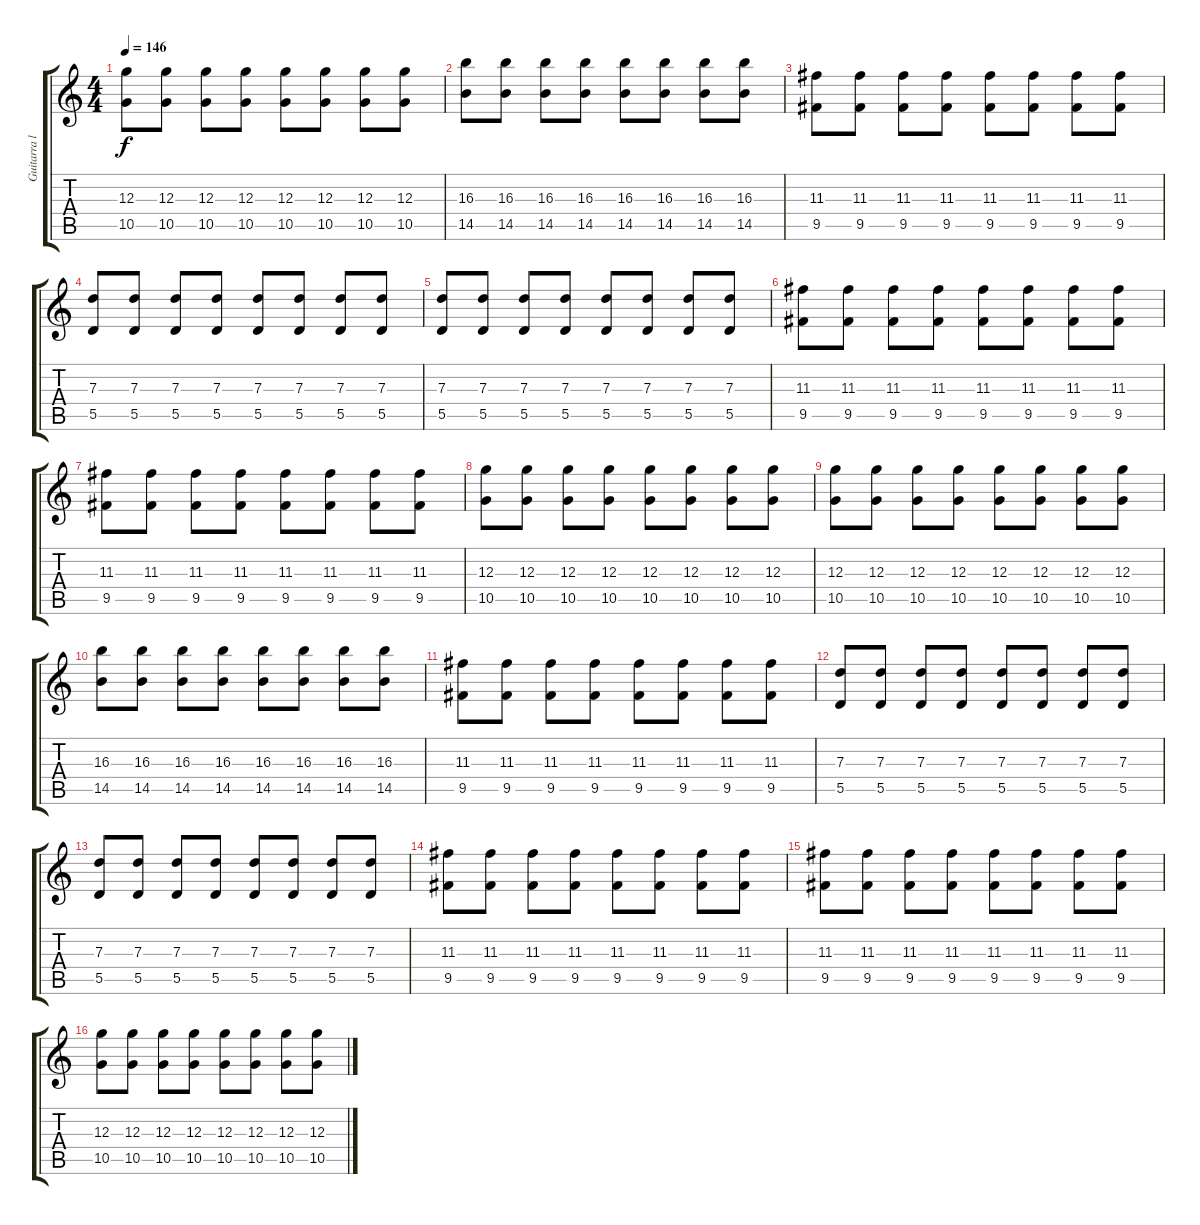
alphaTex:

\track ("Guitarra lider" "Guitarra l") {instrument electricguitarclean}
\staff {score tabs}
\tuning (E4 B3 G3 D3 A2 E2) {hide}
\ts (4 4)
\tempo 146
\clef g2
\ks c
(12.3 10.5).8{dy f} (12.3 10.5).8 (12.3 10.5).8 (12.3 10.5).8 (12.3 10.5).8 (12.3 10.5).8 (12.3 10.5).8 (12.3 10.5).8 |
(16.3 14.5).8 (16.3 14.5).8 (16.3 14.5).8 (16.3 14.5).8 (16.3 14.5).8 (16.3 14.5).8 (16.3 14.5).8 (16.3 14.5).8 |
(11.3 9.5).8 (11.3 9.5).8 (11.3 9.5).8 (11.3 9.5).8 (11.3 9.5).8 (11.3 9.5).8 (11.3 9.5).8 (11.3 9.5).8 |
(7.3 5.5).8 (7.3 5.5).8 (7.3 5.5).8 (7.3 5.5).8 (7.3 5.5).8 (7.3 5.5).8 (7.3 5.5).8 (7.3 5.5).8 |
(7.3 5.5).8 (7.3 5.5).8 (7.3 5.5).8 (7.3 5.5).8 (7.3 5.5).8 (7.3 5.5).8 (7.3 5.5).8 (7.3 5.5).8 |
(11.3 9.5).8 (11.3 9.5).8 (11.3 9.5).8 (11.3 9.5).8 (11.3 9.5).8 (11.3 9.5).8 (11.3 9.5).8 (11.3 9.5).8 |
(11.3 9.5).8 (11.3 9.5).8 (11.3 9.5).8 (11.3 9.5).8 (11.3 9.5).8 (11.3 9.5).8 (11.3 9.5).8 (11.3 9.5).8 |
(12.3 10.5).8 (12.3 10.5).8 (12.3 10.5).8 (12.3 10.5).8 (12.3 10.5).8 (12.3 10.5).8 (12.3 10.5).8 (12.3 10.5).8 |
(12.3 10.5).8 (12.3 10.5).8 (12.3 10.5).8 (12.3 10.5).8 (12.3 10.5).8 (12.3 10.5).8 (12.3 10.5).8 (12.3 10.5).8 |
(16.3 14.5).8 (16.3 14.5).8 (16.3 14.5).8 (16.3 14.5).8 (16.3 14.5).8 (16.3 14.5).8 (16.3 14.5).8 (16.3 14.5).8 |
(11.3 9.5).8 (11.3 9.5).8 (11.3 9.5).8 (11.3 9.5).8 (11.3 9.5).8 (11.3 9.5).8 (11.3 9.5).8 (11.3 9.5).8 |
(7.3 5.5).8 (7.3 5.5).8 (7.3 5.5).8 (7.3 5.5).8 (7.3 5.5).8 (7.3 5.5).8 (7.3 5.5).8 (7.3 5.5).8 |
(7.3 5.5).8 (7.3 5.5).8 (7.3 5.5).8 (7.3 5.5).8 (7.3 5.5).8 (7.3 5.5).8 (7.3 5.5).8 (7.3 5.5).8 |
(11.3 9.5).8 (11.3 9.5).8 (11.3 9.5).8 (11.3 9.5).8 (11.3 9.5).8 (11.3 9.5).8 (11.3 9.5).8 (11.3 9.5).8 |
(11.3 9.5).8 (11.3 9.5).8 (11.3 9.5).8 (11.3 9.5).8 (11.3 9.5).8 (11.3 9.5).8 (11.3 9.5).8 (11.3 9.5).8 |
(12.3 10.5).8 (12.3 10.5).8 (12.3 10.5).8 (12.3 10.5).8 (12.3 10.5).8 (12.3 10.5).8 (12.3 10.5).8 (12.3 10.5).8
